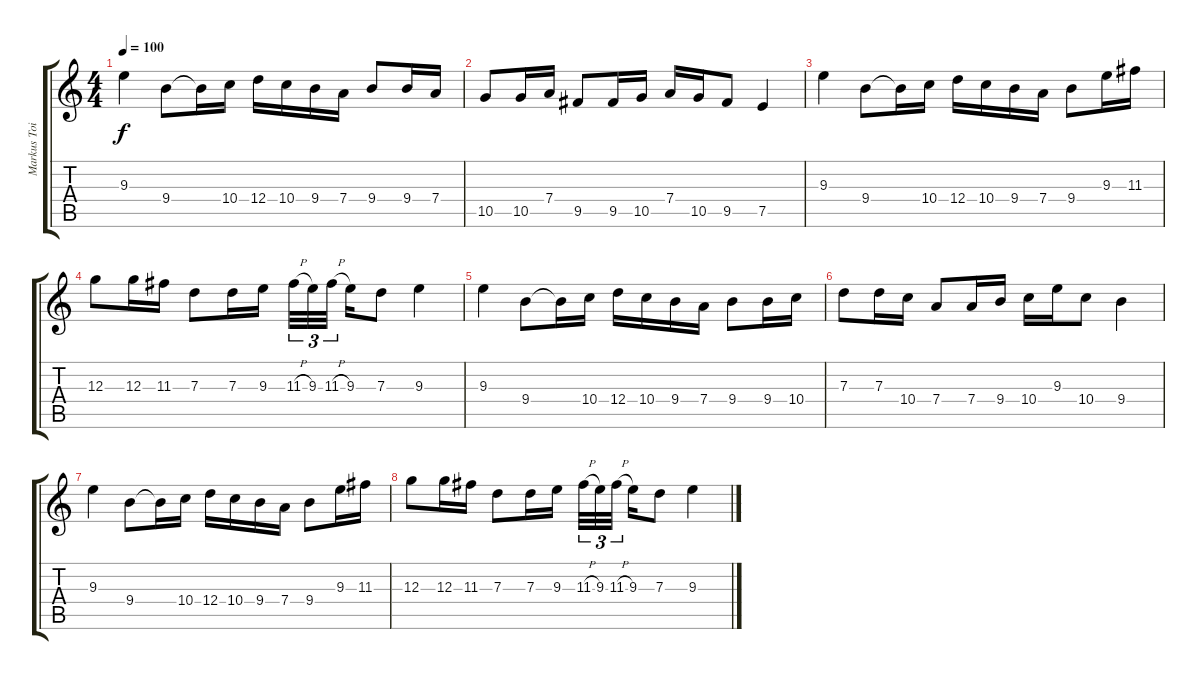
\track ("Markus Toivonen" "Markus Toi") {instrument distortionguitar}
\staff {score tabs}
\tuning (E4 B3 G3 D3 A2 E2) {hide}
\ts (4 4)
\tempo 100
\clef g2
\ks c
9.3.4{dy f} 9.4.8 9.4{t}.16 10.4.16 12.4.16 10.4.16 9.4.16 7.4.16 9.4.8 9.4.16 7.4.16 |
10.5.8 10.5.16 7.4.16 9.5.8 9.5.16 10.5.16 7.4.16 10.5.16 9.5.8 7.5.4 |
9.3.4 9.4.8 9.4{t}.16 10.4.16 12.4.16 10.4.16 9.4.16 7.4.16 9.4.8 9.3.16 11.3.16 |
12.3.8 12.3.16 11.3.16 7.3.8 7.3.16 9.3.16 11.3{h}.32{tu (3 2)} 9.3.32{tu (3 2)} 11.3{h}.32{tu (3 2) beam splitsecondary} 9.3.16 7.3.8 9.3.4 |
9.3.4 9.4.8 9.4{t}.16 10.4.16 12.4.16 10.4.16 9.4.16 7.4.16 9.4.8 9.4.16 10.4.16 |
7.3.8 7.3.16 10.4.16 7.4.8 7.4.16 9.4.16 10.4.16 9.3.16 10.4.8 9.4.4 |
9.3.4 9.4.8 9.4{t}.16 10.4.16 12.4.16 10.4.16 9.4.16 7.4.16 9.4.8 9.3.16 11.3.16 |
12.3.8 12.3.16 11.3.16 7.3.8 7.3.16 9.3.16 11.3{h}.32{tu (3 2)} 9.3.32{tu (3 2)} 11.3{h}.32{tu (3 2) beam splitsecondary} 9.3.16 7.3.8 9.3.4
